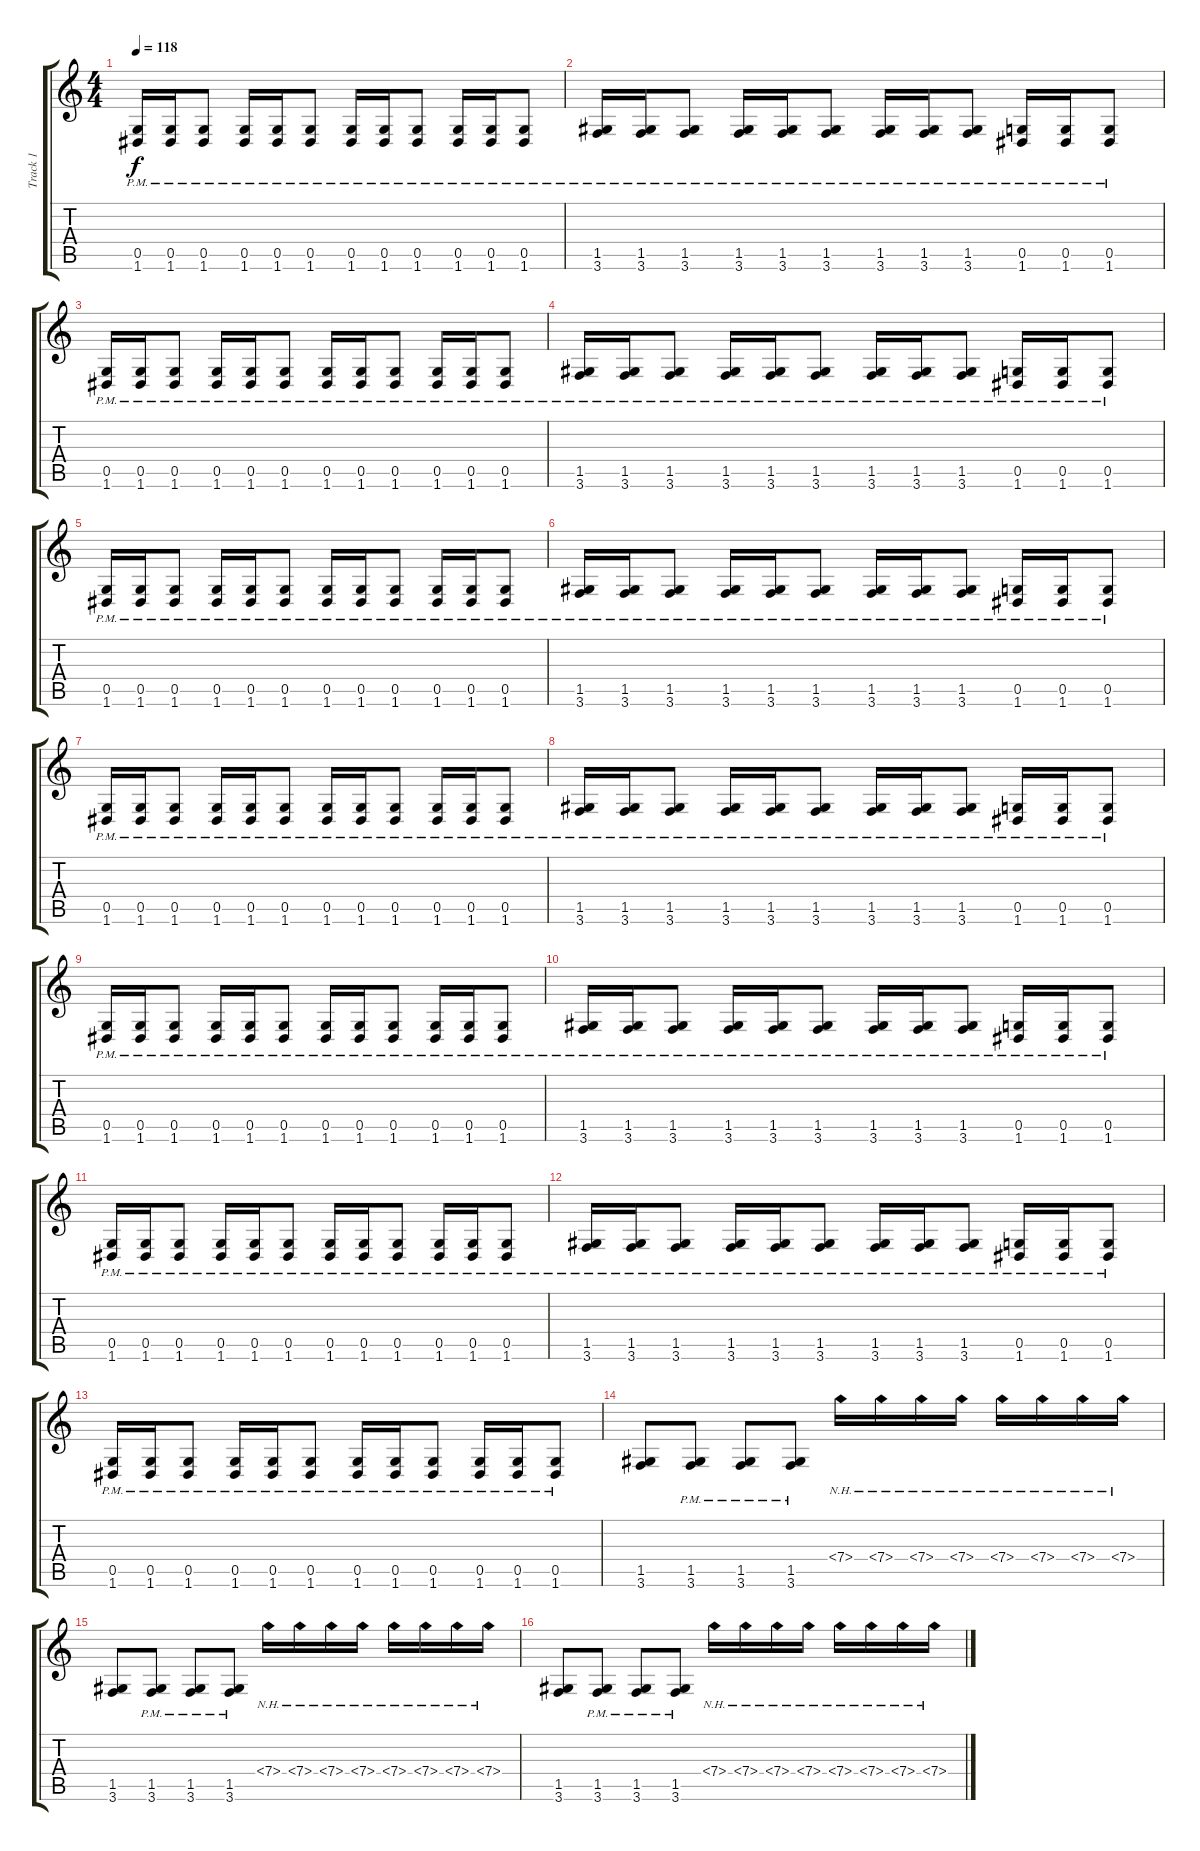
\track ("Track 1" "Track 1") {instrument overdrivenguitar}
\staff {score tabs}
\tuning (D4 A3 F3 C3 G2 D2) {hide}
\ts (4 4)
\tempo 118
\clef g2
\ks c
(0.5{pm} 1.6{pm}).16{dy f} (0.5{pm} 1.6{pm}).16 (0.5{pm} 1.6{pm}).8 (0.5{pm} 1.6{pm}).16 (0.5{pm} 1.6{pm}).16 (0.5{pm} 1.6{pm}).8 (0.5{pm} 1.6{pm}).16 (0.5{pm} 1.6{pm}).16 (0.5{pm} 1.6{pm}).8 (0.5{pm} 1.6{pm}).16 (0.5{pm} 1.6{pm}).16 (0.5{pm} 1.6{pm}).8 |
(1.5{pm} 3.6{pm}).16 (1.5{pm} 3.6{pm}).16 (1.5{pm} 3.6{pm}).8 (1.5{pm} 3.6{pm}).16 (1.5{pm} 3.6{pm}).16 (1.5{pm} 3.6{pm}).8 (1.5{pm} 3.6{pm}).16 (1.5{pm} 3.6{pm}).16 (1.5{pm} 3.6{pm}).8 (0.5{pm} 1.6{pm}).16 (0.5{pm} 1.6{pm}).16 (0.5{pm} 1.6{pm}).8 |
(0.5{pm} 1.6{pm}).16 (0.5{pm} 1.6{pm}).16 (0.5{pm} 1.6{pm}).8 (0.5{pm} 1.6{pm}).16 (0.5{pm} 1.6{pm}).16 (0.5{pm} 1.6{pm}).8 (0.5{pm} 1.6{pm}).16 (0.5{pm} 1.6{pm}).16 (0.5{pm} 1.6{pm}).8 (0.5{pm} 1.6{pm}).16 (0.5{pm} 1.6{pm}).16 (0.5{pm} 1.6{pm}).8 |
(1.5{pm} 3.6{pm}).16 (1.5{pm} 3.6{pm}).16 (1.5{pm} 3.6{pm}).8 (1.5{pm} 3.6{pm}).16 (1.5{pm} 3.6{pm}).16 (1.5{pm} 3.6{pm}).8 (1.5{pm} 3.6{pm}).16 (1.5{pm} 3.6{pm}).16 (1.5{pm} 3.6{pm}).8 (0.5{pm} 1.6{pm}).16 (0.5{pm} 1.6{pm}).16 (0.5{pm} 1.6{pm}).8 |
(0.5{pm} 1.6{pm}).16 (0.5{pm} 1.6{pm}).16 (0.5{pm} 1.6{pm}).8 (0.5{pm} 1.6{pm}).16 (0.5{pm} 1.6{pm}).16 (0.5{pm} 1.6{pm}).8 (0.5{pm} 1.6{pm}).16 (0.5{pm} 1.6{pm}).16 (0.5{pm} 1.6{pm}).8 (0.5{pm} 1.6{pm}).16 (0.5{pm} 1.6{pm}).16 (0.5{pm} 1.6{pm}).8 |
(1.5{pm} 3.6{pm}).16 (1.5{pm} 3.6{pm}).16 (1.5{pm} 3.6{pm}).8 (1.5{pm} 3.6{pm}).16 (1.5{pm} 3.6{pm}).16 (1.5{pm} 3.6{pm}).8 (1.5{pm} 3.6{pm}).16 (1.5{pm} 3.6{pm}).16 (1.5{pm} 3.6{pm}).8 (0.5{pm} 1.6{pm}).16 (0.5{pm} 1.6{pm}).16 (0.5{pm} 1.6{pm}).8 |
(0.5{pm} 1.6{pm}).16 (0.5{pm} 1.6{pm}).16 (0.5{pm} 1.6{pm}).8 (0.5{pm} 1.6{pm}).16 (0.5{pm} 1.6{pm}).16 (0.5{pm} 1.6{pm}).8 (0.5{pm} 1.6{pm}).16 (0.5{pm} 1.6{pm}).16 (0.5{pm} 1.6{pm}).8 (0.5{pm} 1.6{pm}).16 (0.5{pm} 1.6{pm}).16 (0.5{pm} 1.6{pm}).8 |
(1.5{pm} 3.6{pm}).16 (1.5{pm} 3.6{pm}).16 (1.5{pm} 3.6{pm}).8 (1.5{pm} 3.6{pm}).16 (1.5{pm} 3.6{pm}).16 (1.5{pm} 3.6{pm}).8 (1.5{pm} 3.6{pm}).16 (1.5{pm} 3.6{pm}).16 (1.5{pm} 3.6{pm}).8 (0.5{pm} 1.6{pm}).16 (0.5{pm} 1.6{pm}).16 (0.5{pm} 1.6{pm}).8 |
(0.5{pm} 1.6{pm}).16 (0.5{pm} 1.6{pm}).16 (0.5{pm} 1.6{pm}).8 (0.5{pm} 1.6{pm}).16 (0.5{pm} 1.6{pm}).16 (0.5{pm} 1.6{pm}).8 (0.5{pm} 1.6{pm}).16 (0.5{pm} 1.6{pm}).16 (0.5{pm} 1.6{pm}).8 (0.5{pm} 1.6{pm}).16 (0.5{pm} 1.6{pm}).16 (0.5{pm} 1.6{pm}).8 |
(1.5{pm} 3.6{pm}).16 (1.5{pm} 3.6{pm}).16 (1.5{pm} 3.6{pm}).8 (1.5{pm} 3.6{pm}).16 (1.5{pm} 3.6{pm}).16 (1.5{pm} 3.6{pm}).8 (1.5{pm} 3.6{pm}).16 (1.5{pm} 3.6{pm}).16 (1.5{pm} 3.6{pm}).8 (0.5{pm} 1.6{pm}).16 (0.5{pm} 1.6{pm}).16 (0.5{pm} 1.6{pm}).8 |
(0.5{pm} 1.6{pm}).16 (0.5{pm} 1.6{pm}).16 (0.5{pm} 1.6{pm}).8 (0.5{pm} 1.6{pm}).16 (0.5{pm} 1.6{pm}).16 (0.5{pm} 1.6{pm}).8 (0.5{pm} 1.6{pm}).16 (0.5{pm} 1.6{pm}).16 (0.5{pm} 1.6{pm}).8 (0.5{pm} 1.6{pm}).16 (0.5{pm} 1.6{pm}).16 (0.5{pm} 1.6{pm}).8 |
(1.5{pm} 3.6{pm}).16 (1.5{pm} 3.6{pm}).16 (1.5{pm} 3.6{pm}).8 (1.5{pm} 3.6{pm}).16 (1.5{pm} 3.6{pm}).16 (1.5{pm} 3.6{pm}).8 (1.5{pm} 3.6{pm}).16 (1.5{pm} 3.6{pm}).16 (1.5{pm} 3.6{pm}).8 (0.5{pm} 1.6{pm}).16 (0.5{pm} 1.6{pm}).16 (0.5{pm} 1.6{pm}).8 |
(0.5{pm} 1.6{pm}).16 (0.5{pm} 1.6{pm}).16 (0.5{pm} 1.6{pm}).8 (0.5{pm} 1.6{pm}).16 (0.5{pm} 1.6{pm}).16 (0.5{pm} 1.6{pm}).8 (0.5{pm} 1.6{pm}).16 (0.5{pm} 1.6{pm}).16 (0.5{pm} 1.6{pm}).8 (0.5{pm} 1.6{pm}).16 (0.5{pm} 1.6{pm}).16 (0.5{pm} 1.6{pm}).8 |
(1.5 3.6).8 (1.5{pm} 3.6{pm}).8 (1.5{pm} 3.6{pm}).8 (1.5{pm} 3.6{pm}).8 7.4{nh}.16 7.4{nh}.16 7.4{nh}.16 7.4{nh}.16 7.4{nh}.16 7.4{nh}.16 7.4{nh}.16 7.4{nh}.16 |
(1.5 3.6).8 (1.5{pm} 3.6{pm}).8 (1.5{pm} 3.6{pm}).8 (1.5{pm} 3.6{pm}).8 7.4{nh}.16 7.4{nh}.16 7.4{nh}.16 7.4{nh}.16 7.4{nh}.16 7.4{nh}.16 7.4{nh}.16 7.4{nh}.16 |
(1.5 3.6).8 (1.5{pm} 3.6{pm}).8 (1.5{pm} 3.6{pm}).8 (1.5{pm} 3.6{pm}).8 7.4{nh}.16 7.4{nh}.16 7.4{nh}.16 7.4{nh}.16 7.4{nh}.16 7.4{nh}.16 7.4{nh}.16 7.4{nh}.16
